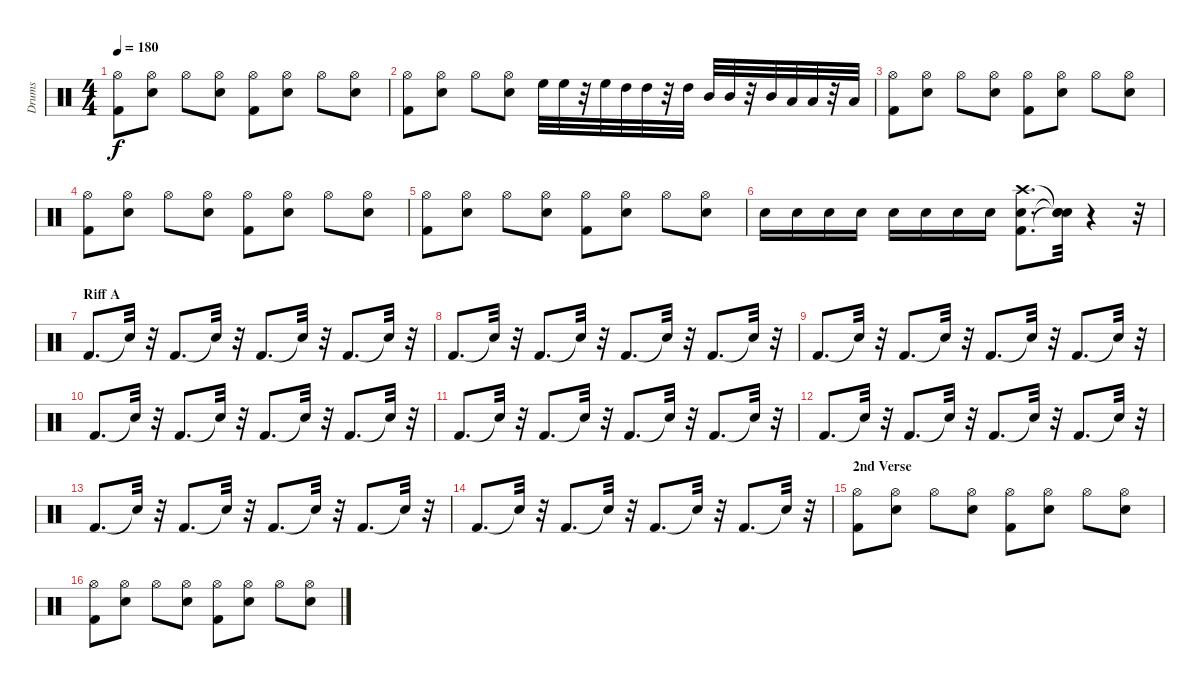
\track ("Drums" "Drums") {instrument percussion}
\staff {score}
\articulation defaults
\ts (4 4)
\tempo 180
\clef neutral
\ks c
("Kick (hit) 2" "Hi-Hat (open)").8{dy f} ("Snare (hit) 2" "Hi-Hat (open)").8 "Hi-Hat (open)".8 ("Snare (hit) 2" "Hi-Hat (open)").8 ("Kick (hit) 2" "Hi-Hat (open)").8 ("Snare (hit) 2" "Hi-Hat (open)").8 "Hi-Hat (open)".8 ("Snare (hit) 2" "Hi-Hat (open)").8 |
("Kick (hit) 2" "Hi-Hat (open)").8 ("Snare (hit) 2" "Hi-Hat (open)").8 "Hi-Hat (open)".8 ("Snare (hit) 2" "Hi-Hat (open)").8 "High Floor Tom (hit)".32 "High Floor Tom (hit)".32 r.32 "High Floor Tom (hit)".32 "High Tom (hit)".32 "High Tom (hit)".32 r.32 "High Tom (hit)".32 "Mid Tom (hit)".32 "Mid Tom (hit)".32 r.32 "Mid Tom (hit)".32 "Low Tom (hit)".32 "Low Tom (hit)".32 r.32 "Low Tom (hit)".32 |
("Kick (hit) 2" "Hi-Hat (open)").8 ("Snare (hit) 2" "Hi-Hat (open)").8 "Hi-Hat (open)".8 ("Snare (hit) 2" "Hi-Hat (open)").8 ("Kick (hit) 2" "Hi-Hat (open)").8 ("Snare (hit) 2" "Hi-Hat (open)").8 "Hi-Hat (open)".8 ("Snare (hit) 2" "Hi-Hat (open)").8 |
("Kick (hit) 2" "Hi-Hat (open)").8 ("Snare (hit) 2" "Hi-Hat (open)").8 "Hi-Hat (open)".8 ("Snare (hit) 2" "Hi-Hat (open)").8 ("Kick (hit) 2" "Hi-Hat (open)").8 ("Snare (hit) 2" "Hi-Hat (open)").8 "Hi-Hat (open)".8 ("Snare (hit) 2" "Hi-Hat (open)").8 |
("Kick (hit) 2" "Hi-Hat (open)").8 ("Snare (hit) 2" "Hi-Hat (open)").8 "Hi-Hat (open)".8 ("Snare (hit) 2" "Hi-Hat (open)").8 ("Kick (hit) 2" "Hi-Hat (open)").8 ("Snare (hit) 2" "Hi-Hat (open)").8 "Hi-Hat (open)".8 ("Snare (hit) 2" "Hi-Hat (open)").8 |
"Snare (hit) 2".16 "Snare (hit) 2".16 "Snare (hit) 2".16 "Snare (hit) 2".16 "Snare (hit) 2".16 "Snare (hit) 2".16 "Snare (hit) 2".16 "Snare (hit) 2".16 ("Kick (hit) 2" "Snare (hit) 2" "Crash high (hit)").8{d} ("Snare (hit)"{t} "Snare (hit)"{t} "Snare (hit)"{t}).32 r.4 r.32 |
\section ("" "Riff A")
"Kick (hit) 2".8{d} "Snare (hit)"{t}.32 r.32 "Kick (hit) 2".8{d} "Snare (hit)"{t}.32 r.32 "Kick (hit) 2".8{d} "Snare (hit)"{t}.32 r.32 "Kick (hit) 2".8{d} "Snare (hit)"{t}.32 r.32 |
"Kick (hit) 2".8{d} "Snare (hit)"{t}.32 r.32 "Kick (hit) 2".8{d} "Snare (hit)"{t}.32 r.32 "Kick (hit) 2".8{d} "Snare (hit)"{t}.32 r.32 "Kick (hit) 2".8{d} "Snare (hit)"{t}.32 r.32 |
"Kick (hit) 2".8{d} "Snare (hit)"{t}.32 r.32 "Kick (hit) 2".8{d} "Snare (hit)"{t}.32 r.32 "Kick (hit) 2".8{d} "Snare (hit)"{t}.32 r.32 "Kick (hit) 2".8{d} "Snare (hit)"{t}.32 r.32 |
"Kick (hit) 2".8{d} "Snare (hit)"{t}.32 r.32 "Kick (hit) 2".8{d} "Snare (hit)"{t}.32 r.32 "Kick (hit) 2".8{d} "Snare (hit)"{t}.32 r.32 "Kick (hit) 2".8{d} "Snare (hit)"{t}.32 r.32 |
"Kick (hit) 2".8{d} "Snare (hit)"{t}.32 r.32 "Kick (hit) 2".8{d} "Snare (hit)"{t}.32 r.32 "Kick (hit) 2".8{d} "Snare (hit)"{t}.32 r.32 "Kick (hit) 2".8{d} "Snare (hit)"{t}.32 r.32 |
"Kick (hit) 2".8{d} "Snare (hit)"{t}.32 r.32 "Kick (hit) 2".8{d} "Snare (hit)"{t}.32 r.32 "Kick (hit) 2".8{d} "Snare (hit)"{t}.32 r.32 "Kick (hit) 2".8{d} "Snare (hit)"{t}.32 r.32 |
"Kick (hit) 2".8{d} "Snare (hit)"{t}.32 r.32 "Kick (hit) 2".8{d} "Snare (hit)"{t}.32 r.32 "Kick (hit) 2".8{d} "Snare (hit)"{t}.32 r.32 "Kick (hit) 2".8{d} "Snare (hit)"{t}.32 r.32 |
"Kick (hit) 2".8{d} "Snare (hit)"{t}.32 r.32 "Kick (hit) 2".8{d} "Snare (hit)"{t}.32 r.32 "Kick (hit) 2".8{d} "Snare (hit)"{t}.32 r.32 "Kick (hit) 2".8{d} "Snare (hit)"{t}.32 r.32 |
\section ("" "2nd Verse")
("Kick (hit) 2" "Hi-Hat (open)").8 ("Snare (hit) 2" "Hi-Hat (open)").8 "Hi-Hat (open)".8 ("Snare (hit) 2" "Hi-Hat (open)").8 ("Kick (hit) 2" "Hi-Hat (open)").8 ("Snare (hit) 2" "Hi-Hat (open)").8 "Hi-Hat (open)".8 ("Snare (hit) 2" "Hi-Hat (open)").8 |
("Kick (hit) 2" "Hi-Hat (open)").8 ("Snare (hit) 2" "Hi-Hat (open)").8 "Hi-Hat (open)".8 ("Snare (hit) 2" "Hi-Hat (open)").8 ("Kick (hit) 2" "Hi-Hat (open)").8 ("Snare (hit) 2" "Hi-Hat (open)").8 "Hi-Hat (open)".8 ("Snare (hit) 2" "Hi-Hat (open)").8
